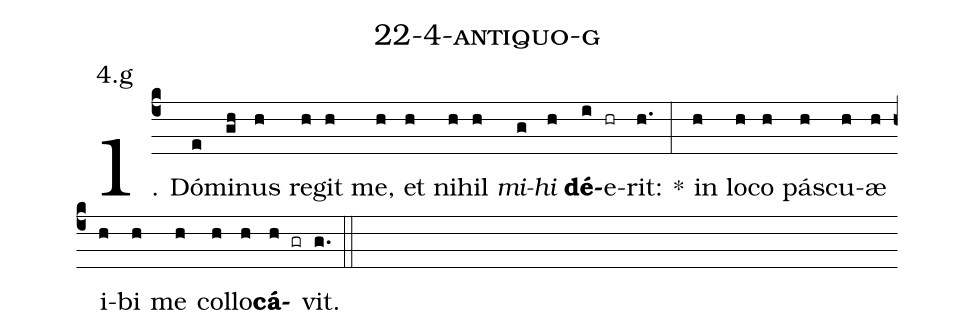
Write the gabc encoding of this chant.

name: 22-4-antiquo-g;
annotation: 4.g;
%%
(c4)1. Dó(e)mi(gh)nus(h) re(h)git(h) me,(h) et(h) ni(h)hil(h) <i>mi</i>(g)<i>hi</i>(h) <b>dé</b>(i)e(hr)rit:(h.) *(:) in(h) lo(h)co(h) pás(h)cu(h)æ(h) i(h)bi(h) me(h) col(h)lo(h)<b>cá</b>(h gr)vit.(g.) (::)
